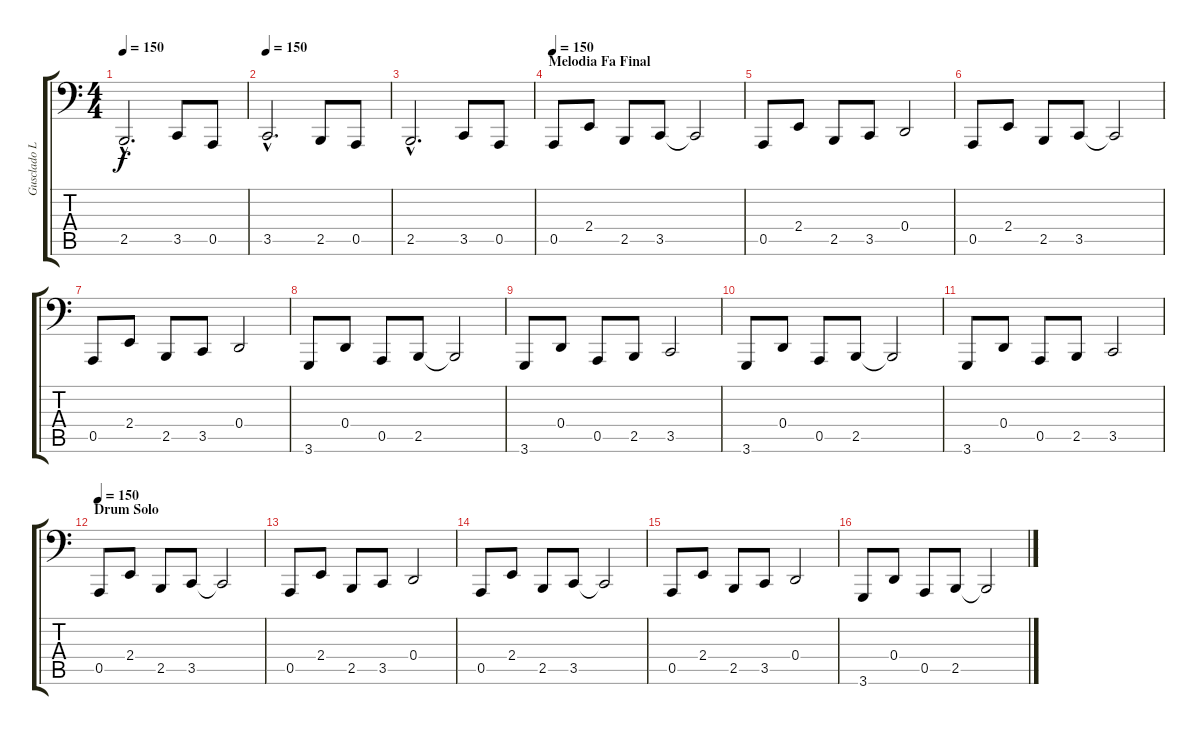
\track ("Gusclado Left" "Gusclado L") {instrument lead3calliope}
\staff {score tabs}
\tuning (E3 B2 G2 D2 A1 E1) {hide}
\ts (4 4)
\tempo 150
\clef f4
\ks c
2.5{hac}.2{d dy f} 3.5.8 0.5.8 |
\tempo 150
3.5{hac}.2{d} 2.5.8 0.5.8 |
2.5{hac}.2{d} 3.5.8 0.5.8 |
\section ("" "Melodia Fa Final")
\tempo 150
0.5.8{volume 11} 2.4.8 2.5.8 3.5.8 3.5{t}.2 |
0.5.8 2.4.8 2.5.8 3.5.8 0.4.2 |
0.5.8 2.4.8 2.5.8 3.5.8 3.5{t}.2 |
0.5.8 2.4.8 2.5.8 3.5.8 0.4.2 |
3.6.8 0.4.8 0.5.8 2.5.8 2.5{t}.2 |
3.6.8 0.4.8 0.5.8 2.5.8 3.5.2 |
3.6.8 0.4.8 0.5.8 2.5.8 2.5{t}.2 |
3.6.8 0.4.8 0.5.8 2.5.8 3.5.2 |
\section ("" "Drum Solo")
\tempo 150
0.5.8 2.4.8 2.5.8 3.5.8 3.5{t}.2 |
0.5.8 2.4.8 2.5.8 3.5.8 0.4.2 |
0.5.8 2.4.8 2.5.8 3.5.8 3.5{t}.2 |
0.5.8 2.4.8 2.5.8 3.5.8 0.4.2 |
3.6.8 0.4.8 0.5.8 2.5.8 2.5{t}.2
